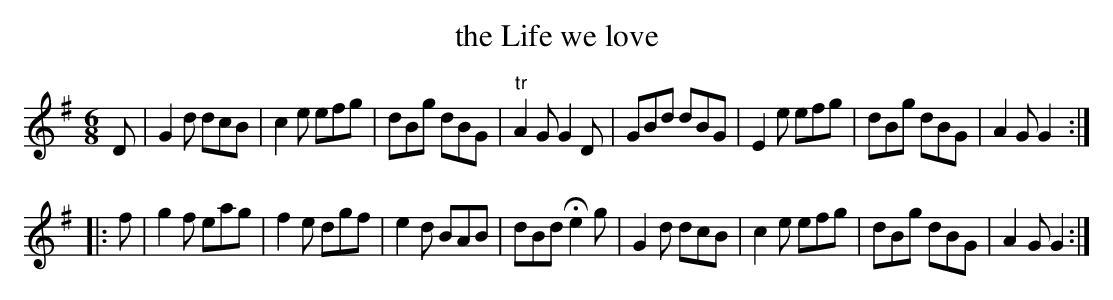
X:1
T:the Life we love
M:6/8
K:G major
D|\
G2d dcB| c2e efg| dBg dBG| "tr"A2G G2D|\
GBd dBG| E2e efg| dBg dBG| A2G G2::
f|\
g2f eag| f2e dgf| e2d BAB| dBd He2g|\
G2d dcB| c2e efg| dBg dBG| A2G G2:|
